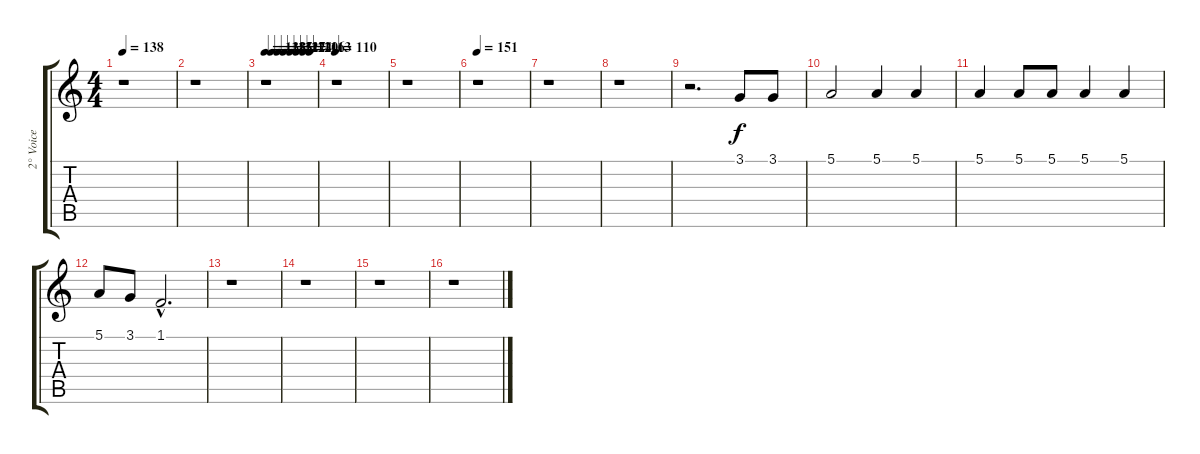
\track ("2° Voice" "2° Voice") {instrument pad4choir}
\staff {score tabs}
\tuning (E4 B3 G3 D3 A2 E2) {hide}
\ts (4 4)
\tempo 138
\clef g2
\ks c
r.1{dy f} |
r.1 |
\tempo 138
\tempo (135 0.125)
\tempo (131 0.25)
\tempo (127 0.375)
\tempo (124 0.5)
\tempo (120 0.625)
\tempo (116 0.75)
\tempo (113 0.875)
r.1 |
\tempo 110
r.1 |
r.1 |
\tempo 151
r.1 |
r.1 |
r.1 |
r.2{d} 3.1.8 3.1.8 |
5.1.2 5.1.4 5.1.4 |
5.1.4 5.1.8 5.1.8 5.1.4 5.1.4 |
5.1.8 3.1.8 1.1{hac}.2{d} |
r.1 |
r.1 |
r.1 |
r.1
